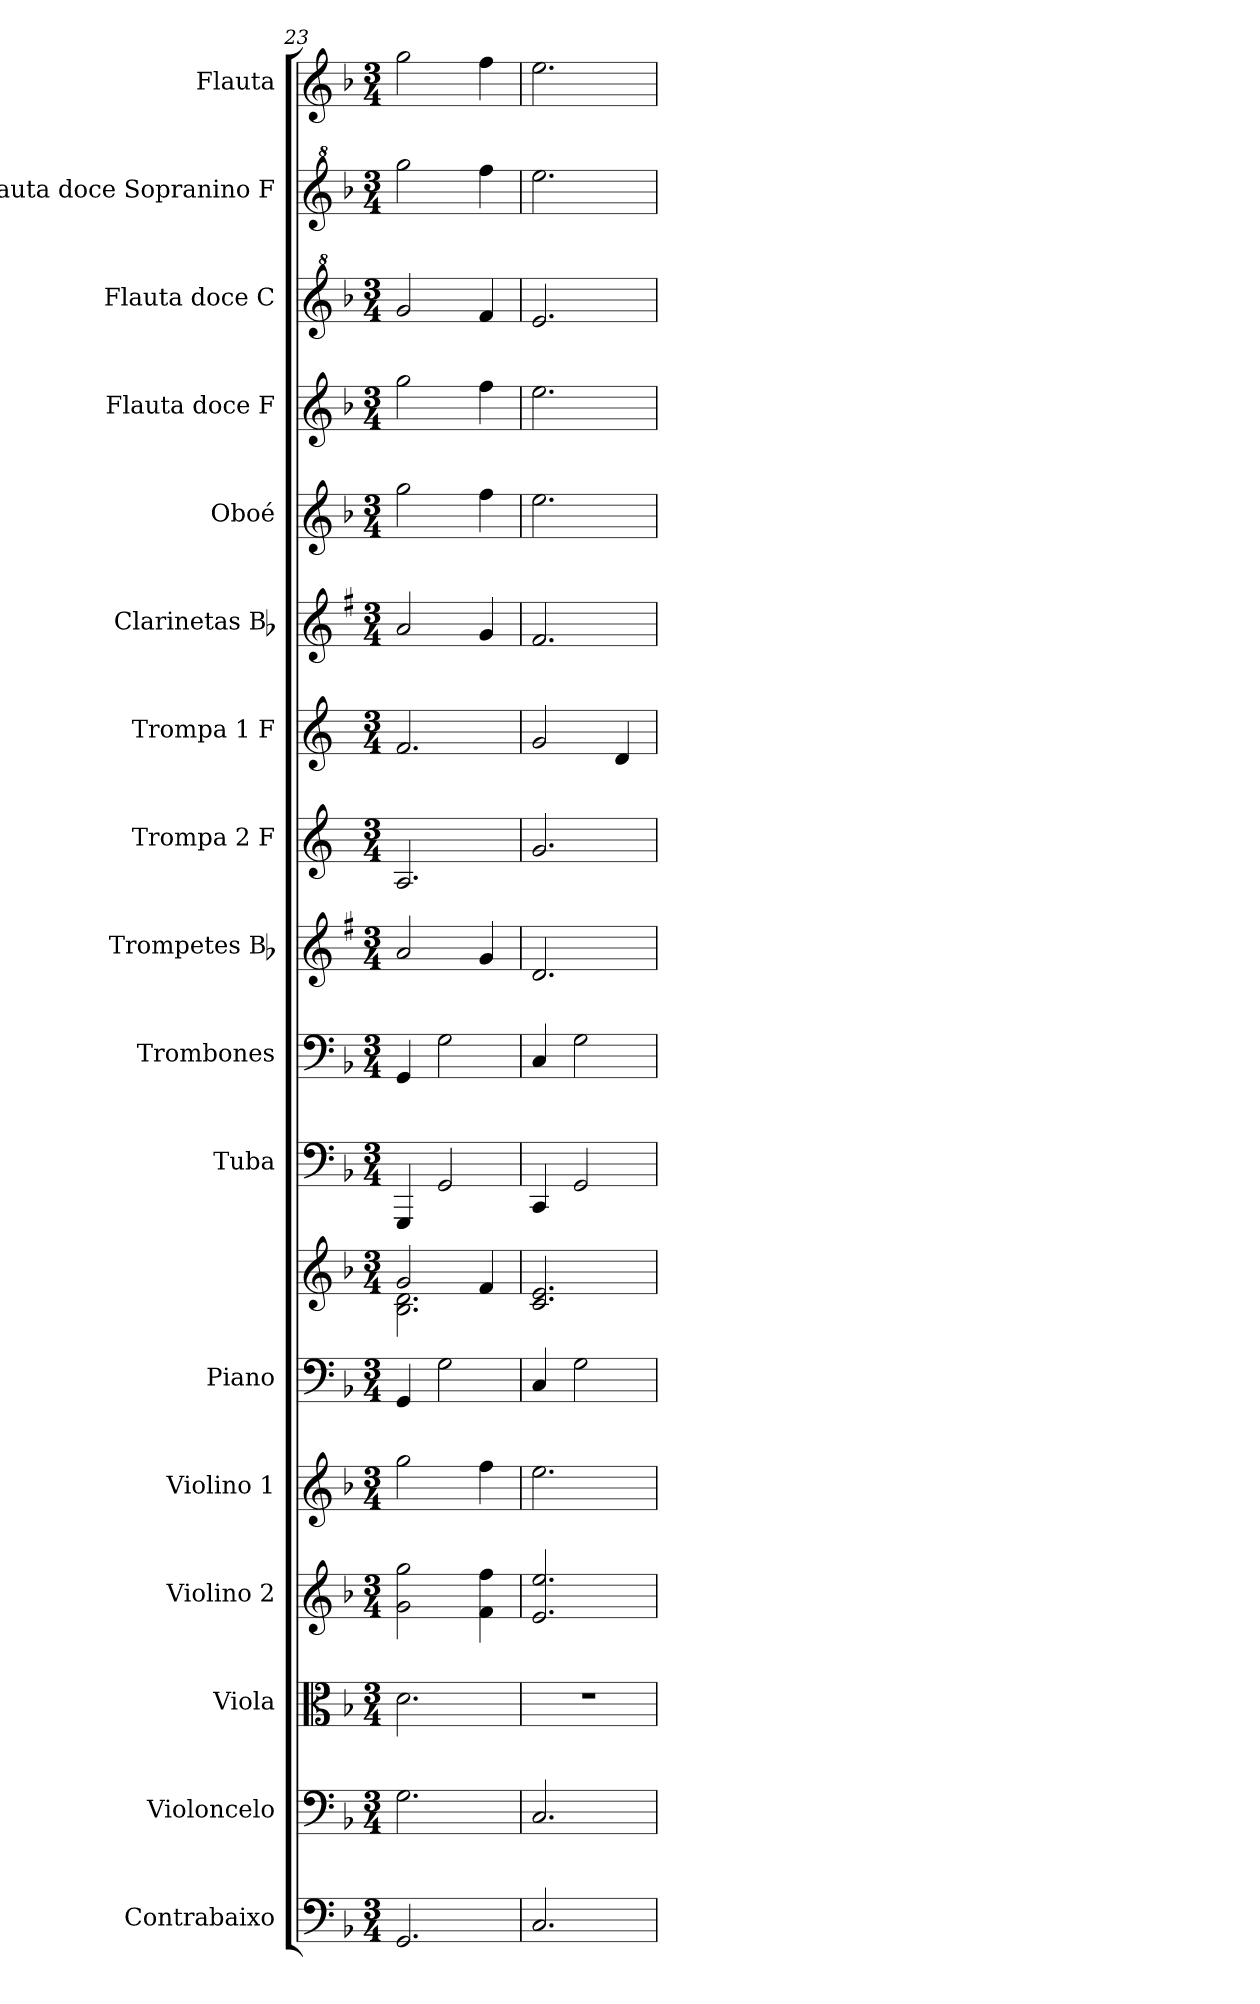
**kern	**kern	**kern	**kern	**kern	**kern	**kern	**kern	**kern	**kern	**kern	**kern	**kern	**kern	**kern	**kern	**kern	**kern
*part17	*part16	*part15	*part14	*part13	*part12	*part12	*part11	*part10	*part9	*part8	*part7	*part6	*part5	*part4	*part3	*part2	*part1
*staff18	*staff17	*staff16	*staff15	*staff14	*staff13	*staff12	*staff11	*staff10	*staff9	*staff8	*staff7	*staff6	*staff5	*staff4	*staff3	*staff2	*staff1
*I"Contrabaixo	*I"Violoncelo	*I"Viola	*I"Violino 2	*I"Violino 1	*I"Piano	*	*I"Tuba	*I"Trombones	*I"Trompetes Bb	*I"Trompa 2  F	*I"Trompa 1 F	*I"Clarinetas Bb	*I"Oboé	*I"Flauta doce F	*I"Flauta doce  C	*I"Flauta doce  Sopranino F	*I"Flauta
*I'Cb.	*I'Vc.	*I'Vla.	*I'Vln. 2	*I'Vln. 1	*I'Pno	*	*I'Tba.	*I'Tbn.	*I'Tpt.	*	*	*I'Cl.	*I'Ob.	*	*	*I'Fl. d. sop.	*I'Fl.
*clefF4	*clefF4	*clefC3	*clefG2	*clefG2	*clefF4	*clefG2	*clefF4	*clefF4	*clefG2	*clefG2	*clefG2	*clefG2	*clefG2	*clefG2	*clefG^2	*clefG^2	*clefG2
*ITrd7c12	*	*	*	*	*	*	*	*	*ITrd1c2	*ITrd4c7	*ITrd4c7	*ITrd1c2	*	*	*ITrd-7c-12	*ITrd-7c-12	*
*k[b-]	*k[b-]	*k[b-]	*k[b-]	*k[b-]	*k[b-]	*k[b-]	*k[b-]	*k[b-]	*k[b-]	*k[b-]	*k[b-]	*k[b-]	*k[b-]	*k[b-]	*k[b-]	*k[b-]	*k[b-]
*F:	*F:	*F:	*F:	*F:	*F:	*F:	*F:	*F:	*F:	*	*	*F:	*F:	*F:	*F:	*F:	*F:
*M3/4	*M3/4	*M3/4	*M3/4	*M3/4	*M3/4	*M3/4	*M3/4	*M3/4	*M3/4	*M3/4	*M3/4	*M3/4	*M3/4	*M3/4	*M3/4	*M3/4	*M3/4
=23	=23	=23	=23	=23	=23	=23	=23	=23	=23	=23	=23	=23	=23	=23	=23	=23	=23
*	*	*	*	*	*	*^	*	*	*	*	*	*	*	*	*	*	*
2.GGG/	2.G\	2.d\	2g\ 2gg\	2gg\	4GG/	2g/	2.B-\ 2.d\	4GGG/	4GG/	2g/	2.D/	2.B-/	2g/	2gg\	2gg\	2ggg/	2gggg\	2gg\
.	.	.	.	.	2G\	.	.	2GG/	2G\	.	.	.	.	.	.	.	.	.
.	.	.	4f\ 4ff\	4ff\	.	4f/	.	.	.	4f/	.	.	4f/	4ff\	4ff\	4fff/	4ffff\	4ff\
*	*	*	*	*	*	*v	*v	*	*	*	*	*	*	*	*	*	*	*
=24	=24	=24	=24	=24	=24	=24	=24	=24	=24	=24	=24	=24	=24	=24	=24	=24	=24
2.CC/	2.C/	2.r	2.e/ 2.ee/	2.ee\	4C/	2.c/ 2.e/	4CC/	4C/	2.c/	2.c/	2c/	2.e/	2.ee\	2.ee\	2.eee/	2.eeee\	2.ee\
.	.	.	.	.	2G\	.	2GG/	2G\	.	.	.	.	.	.	.	.	.
.	.	.	.	.	.	.	.	.	.	.	4G/	.	.	.	.	.	.
=	=	=	=	=	=	=	=	=	=	=	=	=	=	=	=	=	=
*-	*-	*-	*-	*-	*-	*-	*-	*-	*-	*-	*-	*-	*-	*-	*-	*-	*-
